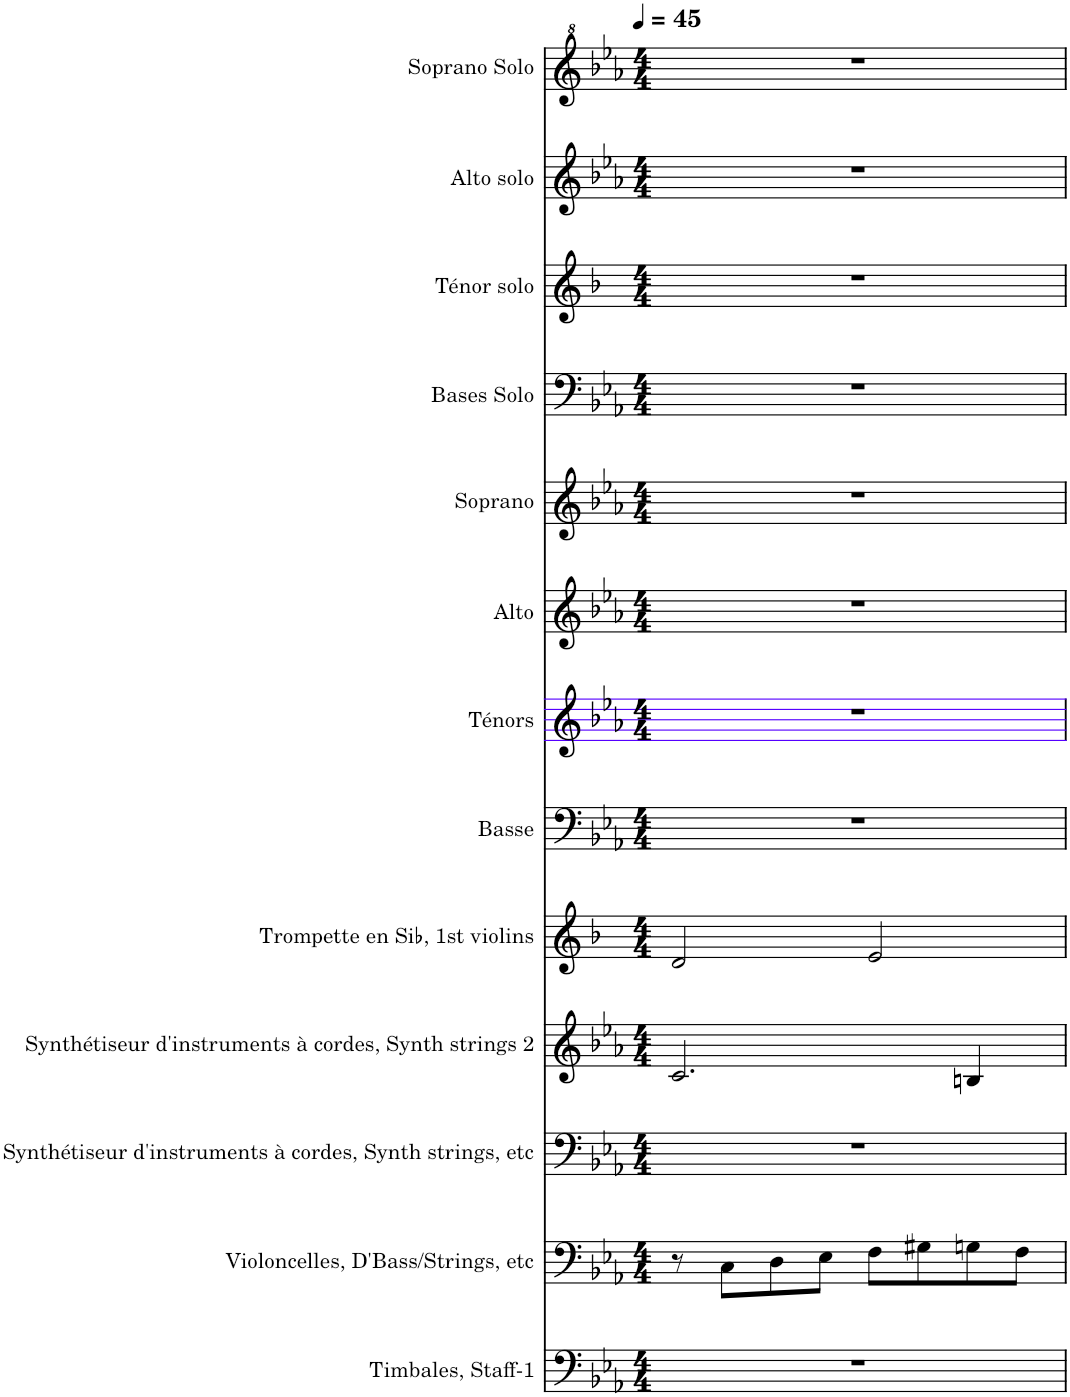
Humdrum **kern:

**kern	**kern	**kern	**kern	**kern	**kern	**kern	**kern	**kern	**kern	**kern	**kern	**kern
*part13	*part12	*part11	*part10	*part9	*part8	*part7	*part6	*part5	*part4	*part3	*part2	*part1
*staff13	*staff12	*staff11	*staff10	*staff9	*staff8	*staff7	*staff6	*staff5	*staff4	*staff3	*staff2	*staff1
*I"Timbales, Staff-1	*I"Violoncelles, D'Bass/Strings, etc	*I"Synthétiseur d'instruments à cordes, Synth strings, etc	*I"Synthétiseur d'instruments à cordes, Synth strings 2	*I"Trompette en Sib, 1st violins	*I"Basse	*I"Ténors	*I"Alto	*I"Soprano	*I"Bases Solo	*I"Ténor solo	*I"Alto solo	*I"Soprano Solo
*I'Timb.	*I'Vlcs	*I'Synth.	*I'Synth.	*I'Tromp. Sib	*I'B.	*I'T	*I'A.	*I'S.	*I'B. solo	*I'T. solo	*I'A. solo	*I'S. solo
*	*	*	*	*	*	*stria5	*	*	*	*	*	*
*clefF4	*clefF4	*clefF4	*clefG2	*clefG2	*clefF4	*clefG2	*clefG2	*clefG2	*clefF4	*clefG2	*clefG2	*clefG^2
*	*	*	*	*Trd1c2	*	*	*	*	*	*Trd8c14	*	*
*k[b-e-a-]	*k[b-e-a-]	*k[b-e-a-]	*k[b-e-a-]	*k[b-]	*k[b-e-a-]	*k[b-e-a-]	*k[b-e-a-]	*k[b-e-a-]	*k[b-e-a-]	*k[b-]	*k[b-e-a-]	*k[b-e-a-]
*M4/4	*M4/4	*M4/4	*M4/4	*M4/4	*M4/4	*M4/4	*M4/4	*M4/4	*M4/4	*M4/4	*M4/4	*M4/4
*MM45	*MM45	*MM45	*MM45	*MM45	*MM45	*MM45	*MM45	*MM45	*MM45	*MM45	*MM45	*MM45
=1	=1	=1	=1	=1	=1	=1	=1	=1	=1	=1	=1	=1
1r	8r	1r	2.c/	2d/	1r	1r	1r	1r	1r	1r	1r	1r
.	8C\L	.	.	.	.	.	.	.	.	.	.	.
.	8D\	.	.	.	.	.	.	.	.	.	.	.
.	8E-\J	.	.	.	.	.	.	.	.	.	.	.
.	8F\L	.	.	2e/	.	.	.	.	.	.	.	.
.	8G#X\	.	.	.	.	.	.	.	.	.	.	.
.	8Gn\	.	4Bn/	.	.	.	.	.	.	.	.	.
.	8F\J	.	.	.	.	.	.	.	.	.	.	.
=	=	=	=	=	=	=	=	=	=	=	=	=
*-	*-	*-	*-	*-	*-	*-	*-	*-	*-	*-	*-	*-
